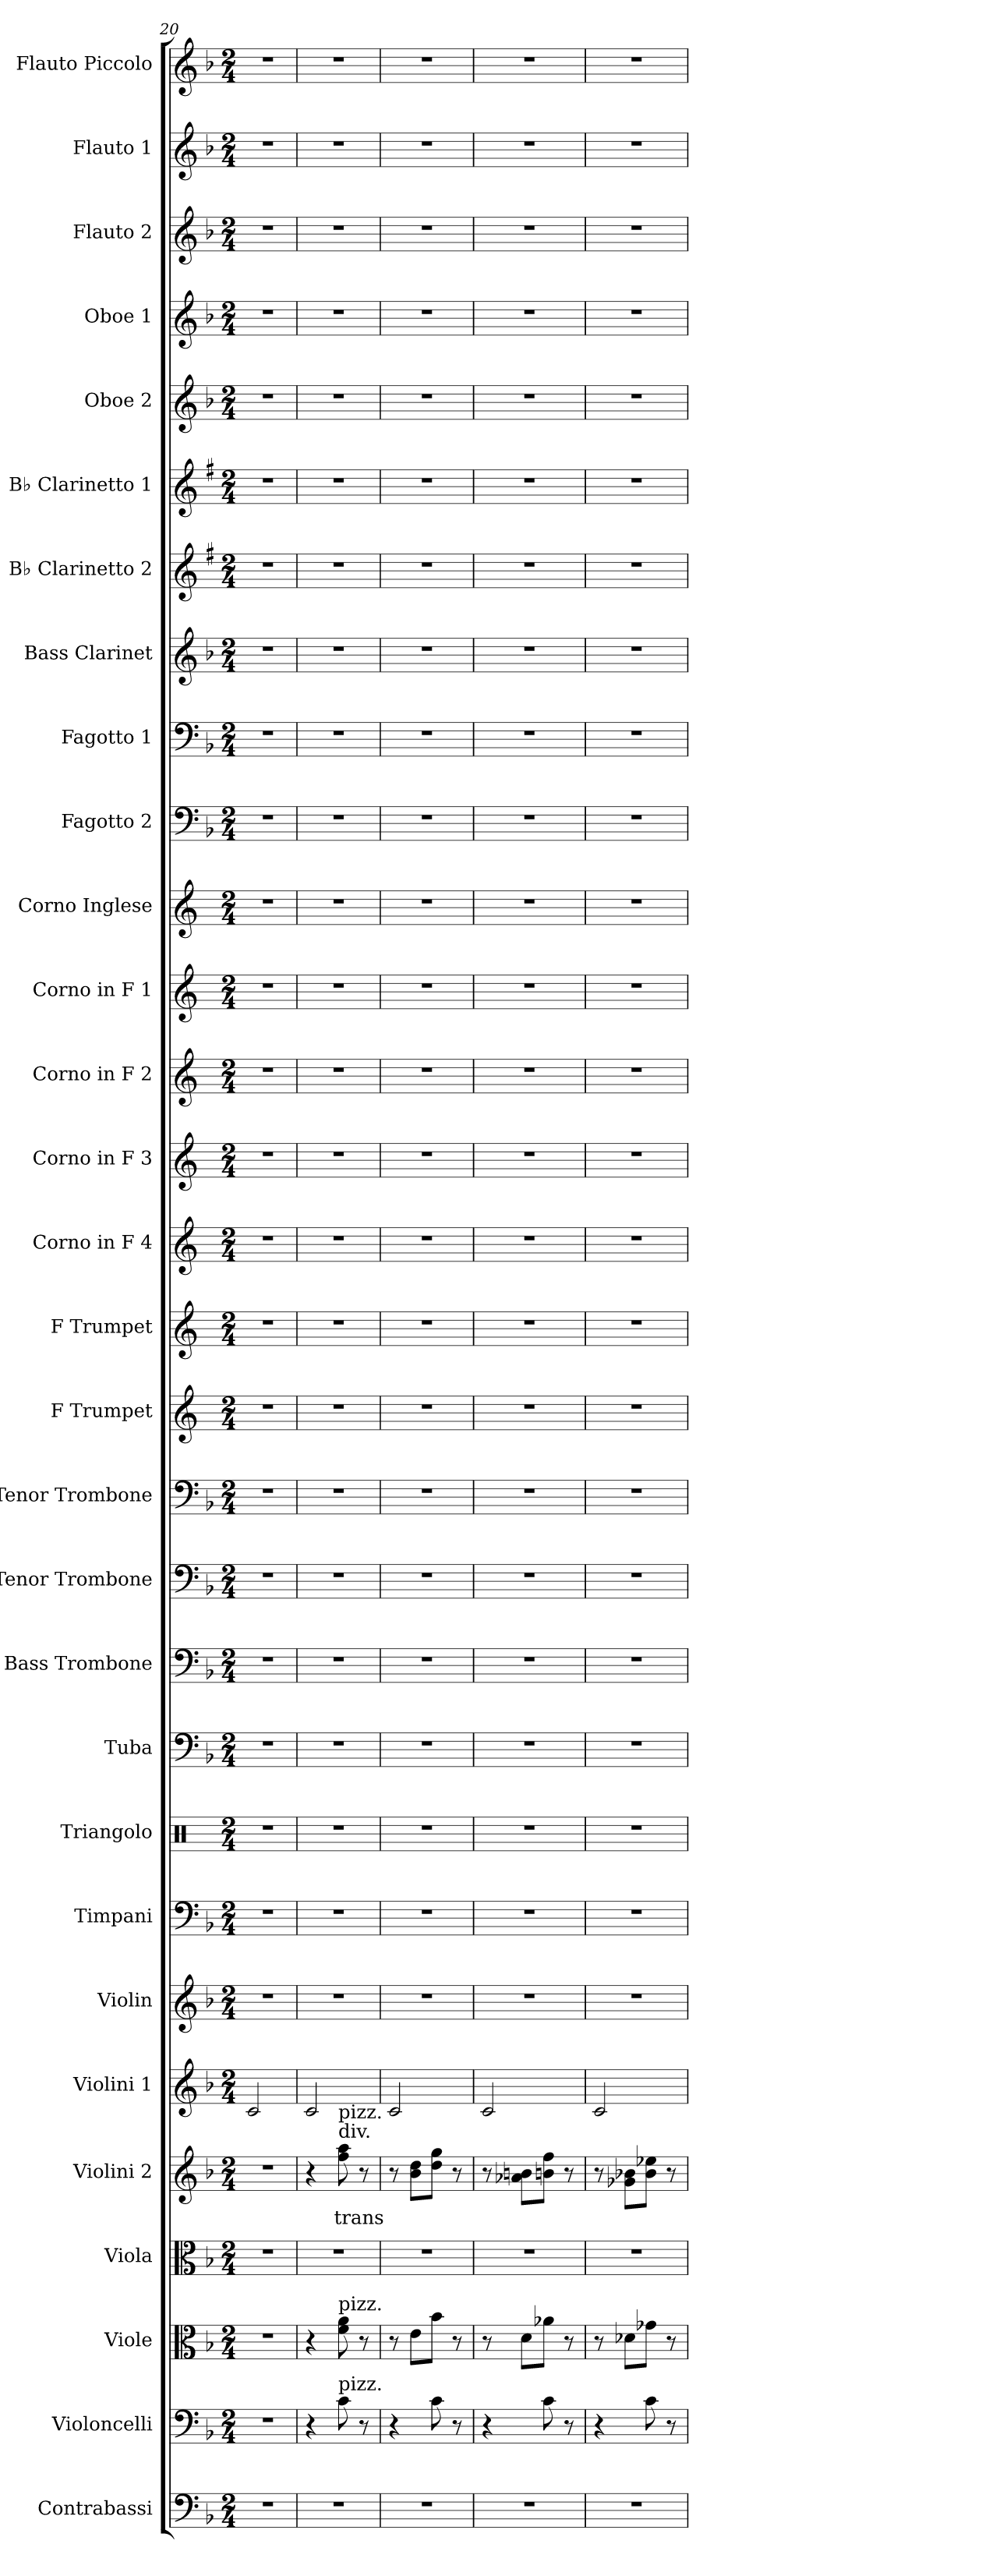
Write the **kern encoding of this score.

**kern	**kern	**dynam	**kern	**dynam	**kern	**kern	**text	**dynam	**kern	**kern	**kern	**kern	**kern	**kern	**kern	**kern	**kern	**kern	**kern	**kern	**kern	**kern	**kern	**kern	**kern	**kern	**kern	**kern	**kern	**kern	**kern	**kern	**kern
*part30	*part29	*part29	*part28	*part28	*part27	*part26	*part26	*part26	*part25	*part24	*part23	*part22	*part21	*part20	*part19	*part18	*part17	*part16	*part15	*part14	*part13	*part12	*part11	*part10	*part9	*part8	*part7	*part6	*part5	*part4	*part3	*part2	*part1
*staff30	*staff29	*staff29	*staff28	*staff28	*staff27	*staff26	*staff26	*staff26	*staff25	*staff24	*staff23	*staff22	*staff21	*staff20	*staff19	*staff18	*staff17	*staff16	*staff15	*staff14	*staff13	*staff12	*staff11	*staff10	*staff9	*staff8	*staff7	*staff6	*staff5	*staff4	*staff3	*staff2	*staff1
*I"Contrabassi	*I"Violoncelli	*	*I"Viole	*	*I"Viola	*I"Violini 2	*	*	*I"Violini  1	*I"Violin	*I"Timpani	*I"Triangolo	*I"Tuba	*I"Bass Trombone	*I"Tenor Trombone	*I"Tenor Trombone	*I"F Trumpet	*I"F Trumpet	*I"Corno in F 4	*I"Corno in F 3	*I"Corno in F 2	*I"Corno in F 1	*I"Corno Inglese	*I"Fagotto 2	*I"Fagotto 1	*I"Bass Clarinet	*I"B♭ Clarinetto 2	*I"B♭ Clarinetto 1	*I"Oboe 2	*I"Oboe 1	*I"Flauto 2	*I"Flauto 1	*I"Flauto Piccolo
*I'Cb.	*I'Vc.	*	*I'Vle.	*	*I'Vla.	*I'Vln. 2	*	*	*I'Vln. 1	*I'Vln.	*I'Timp.	*I'Trg.	*I'Tba.	*I'B. Tbn.	*I'T. Tbn.	*I'T. Tbn.	*I'F Tpt.	*I'F Tpt.	*I'Corno 4	*I'Corno 3	*I'Corno 2	*I'Corno 1	*I'Cor.I.	*I'Fag. 2	*I'Fag. 1	*I'B. Cl.	*I'Cl. 2	*I'Cl. 1	*I'Ob. 2	*I'Ob. 1	*I'Fl. 2	*I'Fl. 1	*I'Fl. picc.
*clefF4	*clefF4	*	*clefC3	*	*clefC3	*clefG2	*	*	*clefG2	*clefG2	*clefF4	*clefX	*clefF4	*clefF4	*clefF4	*clefF4	*clefG2	*clefG2	*clefG2	*clefG2	*clefG2	*clefG2	*clefG2	*clefF4	*clefF4	*clefG2	*clefG2	*clefG2	*clefG2	*clefG2	*clefG2	*clefG2	*clefG2
*ITrd7c12	*	*	*	*	*	*	*	*	*	*	*	*	*	*	*	*	*ITrd-3c-5	*ITrd-3c-5	*ITrd4c7	*ITrd4c7	*ITrd4c7	*ITrd4c7	*ITrd4c7	*	*	*ITrd8c14	*ITrd1c2	*ITrd1c2	*	*	*	*	*ITrd-7c-12
*k[b-]	*k[b-]	*	*k[b-]	*	*k[b-]	*k[b-]	*	*	*k[b-]	*k[b-]	*k[b-]	*k[]	*k[b-]	*k[b-]	*k[b-]	*k[b-]	*k[b-]	*k[b-]	*k[b-]	*k[b-]	*k[b-]	*k[b-]	*k[b-]	*k[b-]	*k[b-]	*k[b-]	*k[b-]	*k[b-]	*k[b-]	*k[b-]	*k[b-]	*k[b-]	*k[b-]
*M2/4	*M2/4	*	*M2/4	*	*M2/4	*M2/4	*	*	*M2/4	*M2/4	*M2/4	*M2/4	*M2/4	*M2/4	*M2/4	*M2/4	*M2/4	*M2/4	*M2/4	*M2/4	*M2/4	*M2/4	*M2/4	*M2/4	*M2/4	*M2/4	*M2/4	*M2/4	*M2/4	*M2/4	*M2/4	*M2/4	*M2/4
=20	=20	=20	=20	=20	=20	=20	=20	=20	=20	=20	=20	=20	=20	=20	=20	=20	=20	=20	=20	=20	=20	=20	=20	=20	=20	=20	=20	=20	=20	=20	=20	=20	=20
2r	2r	.	2r	.	2r	2r	.	.	2c/	2r	2r	2r	2r	2r	2r	2r	2r	2r	2r	2r	2r	2r	2r	2r	2r	2r	2r	2r	2r	2r	2r	2r	2r
=21	=21	=21	=21	=21	=21	=21	=21	=21	=21	=21	=21	=21	=21	=21	=21	=21	=21	=21	=21	=21	=21	=21	=21	=21	=21	=21	=21	=21	=21	=21	=21	=21	=21
2r	4r	.	4r	.	2r	4r	.	.	2c/	2r	2r	2r	2r	2r	2r	2r	2r	2r	2r	2r	2r	2r	2r	2r	2r	2r	2r	2r	2r	2r	2r	2r	2r
!	!	!	!	!	!	!LO:TX:a:t=div.	!	!	!	!	!	!	!	!	!	!	!	!	!	!	!	!	!	!	!	!	!	!	!	!	!	!	!
!	!	!	!	!	!	!LO:TX:a:t=pizz.	!	!	!	!	!	!	!	!	!	!	!	!	!	!	!	!	!	!	!	!	!	!	!	!	!	!	!
!	!	!	!LO:TX:a:t=pizz.	!	!	!	!	!	!	!	!	!	!	!	!	!	!	!	!	!	!	!	!	!	!	!	!	!	!	!	!	!	!
!	!LO:TX:a:t=pizz.	!	!	!	!	!	!	!	!	!	!	!	!	!	!	!	!	!	!	!	!	!	!	!	!	!	!	!	!	!	!	!	!
!	!	!LO:DY:b	!	!	!	!	!LO:LY:color=#FF0000	!	!	!	!	!	!	!	!	!	!	!	!	!	!	!	!	!	!	!	!	!	!	!	!	!	!
!	!	!LO:DY:n=1:b	!	!LO:DY:b	!	!	!	!	!	!	!	!	!	!	!	!	!	!	!	!	!	!	!	!	!	!	!	!	!	!	!	!	!
!	!	!	!	!LO:DY:n=1:b	!	!	!	!LO:DY:b	!	!	!	!	!	!	!	!	!	!	!	!	!	!	!	!	!	!	!	!	!	!	!	!	!
!	!	!	!	!	!	!	!	!LO:DY:n=1:b	!	!	!	!	!	!	!	!	!	!	!	!	!	!	!	!	!	!	!	!	!	!	!	!	!
.	8c\	other-dynamics pp	8f\ 8a\	other-dynamics pp	.	8ff\ 8aa\	trans	other-dynamics pp	.	.	.	.	.	.	.	.	.	.	.	.	.	.	.	.	.	.	.	.	.	.	.	.	.
.	8r	.	8r	.	.	8r	.	.	.	.	.	.	.	.	.	.	.	.	.	.	.	.	.	.	.	.	.	.	.	.	.	.	.
=22	=22	=22	=22	=22	=22	=22	=22	=22	=22	=22	=22	=22	=22	=22	=22	=22	=22	=22	=22	=22	=22	=22	=22	=22	=22	=22	=22	=22	=22	=22	=22	=22	=22
2r	4r	.	8r	.	2r	8r	.	.	2c/	2r	2r	2r	2r	2r	2r	2r	2r	2r	2r	2r	2r	2r	2r	2r	2r	2r	2r	2r	2r	2r	2r	2r	2r
.	.	.	8e\L	.	.	8b-\ 8dd\L	.	.	.	.	.	.	.	.	.	.	.	.	.	.	.	.	.	.	.	.	.	.	.	.	.	.	.
.	8c\	.	8b-\J	.	.	8dd\ 8gg\J	.	.	.	.	.	.	.	.	.	.	.	.	.	.	.	.	.	.	.	.	.	.	.	.	.	.	.
.	8r	.	8r	.	.	8r	.	.	.	.	.	.	.	.	.	.	.	.	.	.	.	.	.	.	.	.	.	.	.	.	.	.	.
=23	=23	=23	=23	=23	=23	=23	=23	=23	=23	=23	=23	=23	=23	=23	=23	=23	=23	=23	=23	=23	=23	=23	=23	=23	=23	=23	=23	=23	=23	=23	=23	=23	=23
2r	4r	.	8r	.	2r	8r	.	.	2c/	2r	2r	2r	2r	2r	2r	2r	2r	2r	2r	2r	2r	2r	2r	2r	2r	2r	2r	2r	2r	2r	2r	2r	2r
.	.	.	8d\L	.	.	8a-X\ 8bn\L	.	.	.	.	.	.	.	.	.	.	.	.	.	.	.	.	.	.	.	.	.	.	.	.	.	.	.
.	8c\	.	8a-X\J	.	.	8bn\ 8ff\J	.	.	.	.	.	.	.	.	.	.	.	.	.	.	.	.	.	.	.	.	.	.	.	.	.	.	.
.	8r	.	8r	.	.	8r	.	.	.	.	.	.	.	.	.	.	.	.	.	.	.	.	.	.	.	.	.	.	.	.	.	.	.
=24	=24	=24	=24	=24	=24	=24	=24	=24	=24	=24	=24	=24	=24	=24	=24	=24	=24	=24	=24	=24	=24	=24	=24	=24	=24	=24	=24	=24	=24	=24	=24	=24	=24
2r	4r	.	8r	.	2r	8r	.	.	2c/	2r	2r	2r	2r	2r	2r	2r	2r	2r	2r	2r	2r	2r	2r	2r	2r	2r	2r	2r	2r	2r	2r	2r	2r
.	.	.	8d-X\L	.	.	8g-X\ 8b-X\L	.	.	.	.	.	.	.	.	.	.	.	.	.	.	.	.	.	.	.	.	.	.	.	.	.	.	.
.	8c\	.	8g-X\J	.	.	8b-\ 8ee-X\J	.	.	.	.	.	.	.	.	.	.	.	.	.	.	.	.	.	.	.	.	.	.	.	.	.	.	.
.	8r	.	8r	.	.	8r	.	.	.	.	.	.	.	.	.	.	.	.	.	.	.	.	.	.	.	.	.	.	.	.	.	.	.
=	=	=	=	=	=	=	=	=	=	=	=	=	=	=	=	=	=	=	=	=	=	=	=	=	=	=	=	=	=	=	=	=	=
*-	*-	*-	*-	*-	*-	*-	*-	*-	*-	*-	*-	*-	*-	*-	*-	*-	*-	*-	*-	*-	*-	*-	*-	*-	*-	*-	*-	*-	*-	*-	*-	*-	*-
